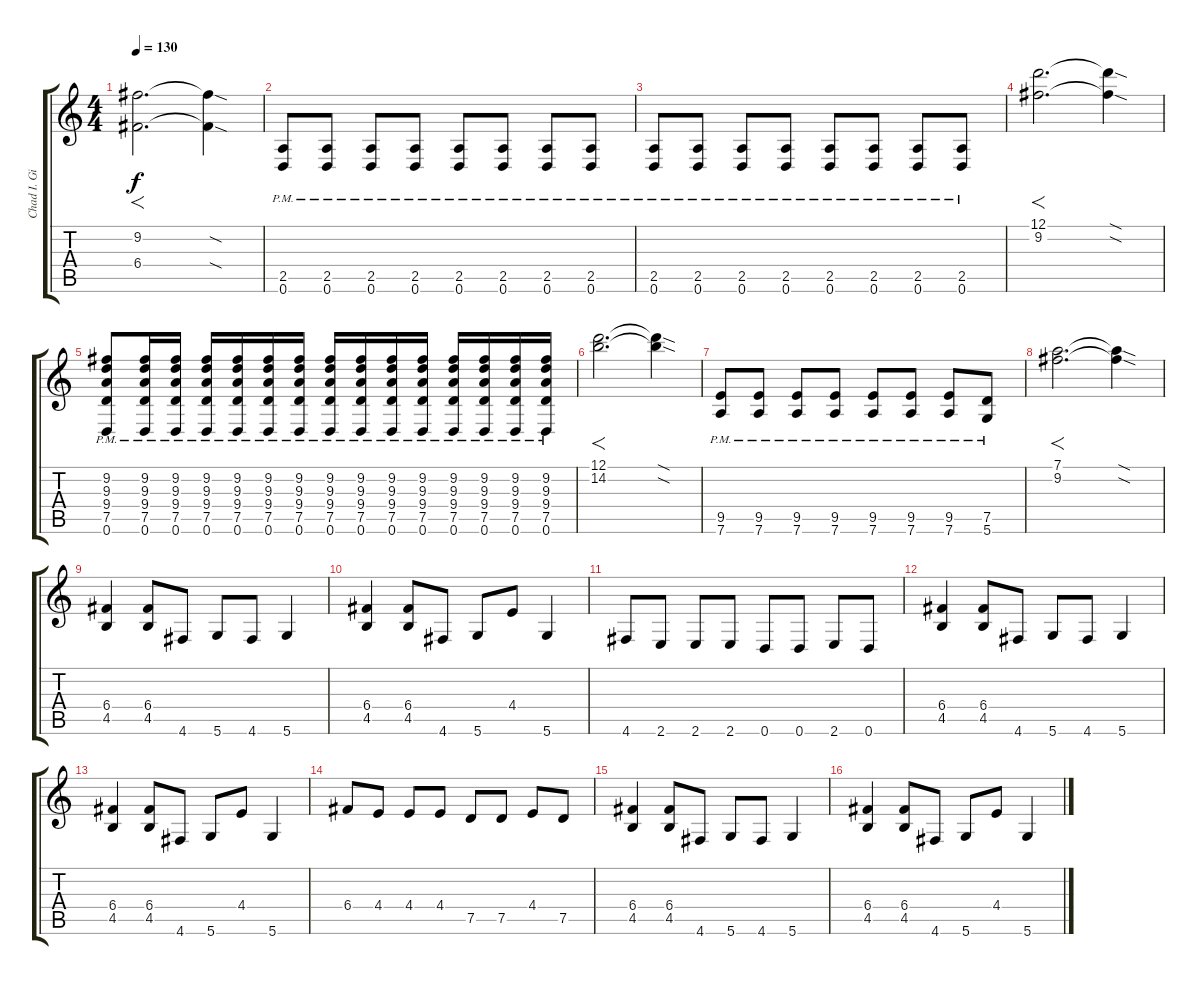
\track ("Chad I. Ginsburg" "Chad I. Gi") {instrument distortionguitar}
\staff {score tabs}
\tuning (D4 A3 F3 C3 G2 D2) {hide}
\ts (4 4)
\tempo 130
\clef g2
\ks c
(9.2 6.4).2{f d dy f} (9.2{sod t} 6.4{sod t}).4 |
(2.5{pm} 0.6{pm}).8 (2.5{pm} 0.6{pm}).8 (2.5{pm} 0.6{pm}).8 (2.5{pm} 0.6{pm}).8 (2.5{pm} 0.6{pm}).8 (2.5{pm} 0.6{pm}).8 (2.5{pm} 0.6{pm}).8 (2.5{pm} 0.6{pm}).8 |
(2.5{pm} 0.6{pm}).8 (2.5{pm} 0.6{pm}).8 (2.5{pm} 0.6{pm}).8 (2.5{pm} 0.6{pm}).8 (2.5{pm} 0.6{pm}).8 (2.5{pm} 0.6{pm}).8 (2.5{pm} 0.6{pm}).8 (2.5{pm} 0.6{pm}).8 |
(12.1 9.2).2{f d} (12.1{sod t} 9.2{sod t}).4 |
(9.2{pm} 9.3{pm} 9.4{pm} 7.5{pm} 0.6{pm}).8 (9.2{pm} 9.3{pm} 9.4{pm} 7.5{pm} 0.6{pm}).16 (9.2{pm} 9.3{pm} 9.4{pm} 7.5{pm} 0.6{pm}).16 (9.2{pm} 9.3{pm} 9.4{pm} 7.5{pm} 0.6{pm}).16 (9.2{pm} 9.3{pm} 9.4{pm} 7.5{pm} 0.6{pm}).16 (9.2{pm} 9.3{pm} 9.4{pm} 7.5{pm} 0.6{pm}).16 (9.2{pm} 9.3{pm} 9.4{pm} 7.5{pm} 0.6{pm}).16 (9.2{pm} 9.3{pm} 9.4{pm} 7.5{pm} 0.6{pm}).16 (9.2{pm} 9.3{pm} 9.4{pm} 7.5{pm} 0.6{pm}).16 (9.2{pm} 9.3{pm} 9.4{pm} 7.5{pm} 0.6{pm}).16 (9.2{pm} 9.3{pm} 9.4{pm} 7.5{pm} 0.6{pm}).16 (9.2{pm} 9.3{pm} 9.4{pm} 7.5{pm} 0.6{pm}).16 (9.2{pm} 9.3{pm} 9.4{pm} 7.5{pm} 0.6{pm}).16 (9.2{pm} 9.3{pm} 9.4{pm} 7.5{pm} 0.6{pm}).16 (9.2{pm} 9.3{pm} 9.4{pm} 7.5{pm} 0.6{pm}).16 |
(12.1 14.2).2{f d} (12.1{sod t} 14.2{sod t}).4 |
(9.5{pm} 7.6{pm}).8 (9.5{pm} 7.6{pm}).8 (9.5{pm} 7.6{pm}).8 (9.5{pm} 7.6{pm}).8 (9.5{pm} 7.6{pm}).8 (9.5{pm} 7.6{pm}).8 (9.5{pm} 7.6{pm}).8 (7.5{pm} 5.6{pm}).8 |
(7.1 9.2).2{f d} (7.1{sod t} 9.2{sod t}).4 |
(6.4 4.5).4 (6.4 4.5).8 4.6.8 5.6.8 4.6.8 5.6.4 |
(6.4 4.5).4 (6.4 4.5).8 4.6.8 5.6.8 4.4.8 5.6.4 |
4.6.8 2.6.8 2.6.8 2.6.8 0.6.8 0.6.8 2.6.8 0.6.8 |
(6.4 4.5).4 (6.4 4.5).8 4.6.8 5.6.8 4.6.8 5.6.4 |
(6.4 4.5).4 (6.4 4.5).8 4.6.8 5.6.8 4.4.8 5.6.4 |
6.4.8 4.4.8 4.4.8 4.4.8 7.5.8 7.5.8 4.4.8 7.5.8 |
(6.4 4.5).4 (6.4 4.5).8 4.6.8 5.6.8 4.6.8 5.6.4 |
(6.4 4.5).4 (6.4 4.5).8 4.6.8 5.6.8 4.4.8 5.6.4
